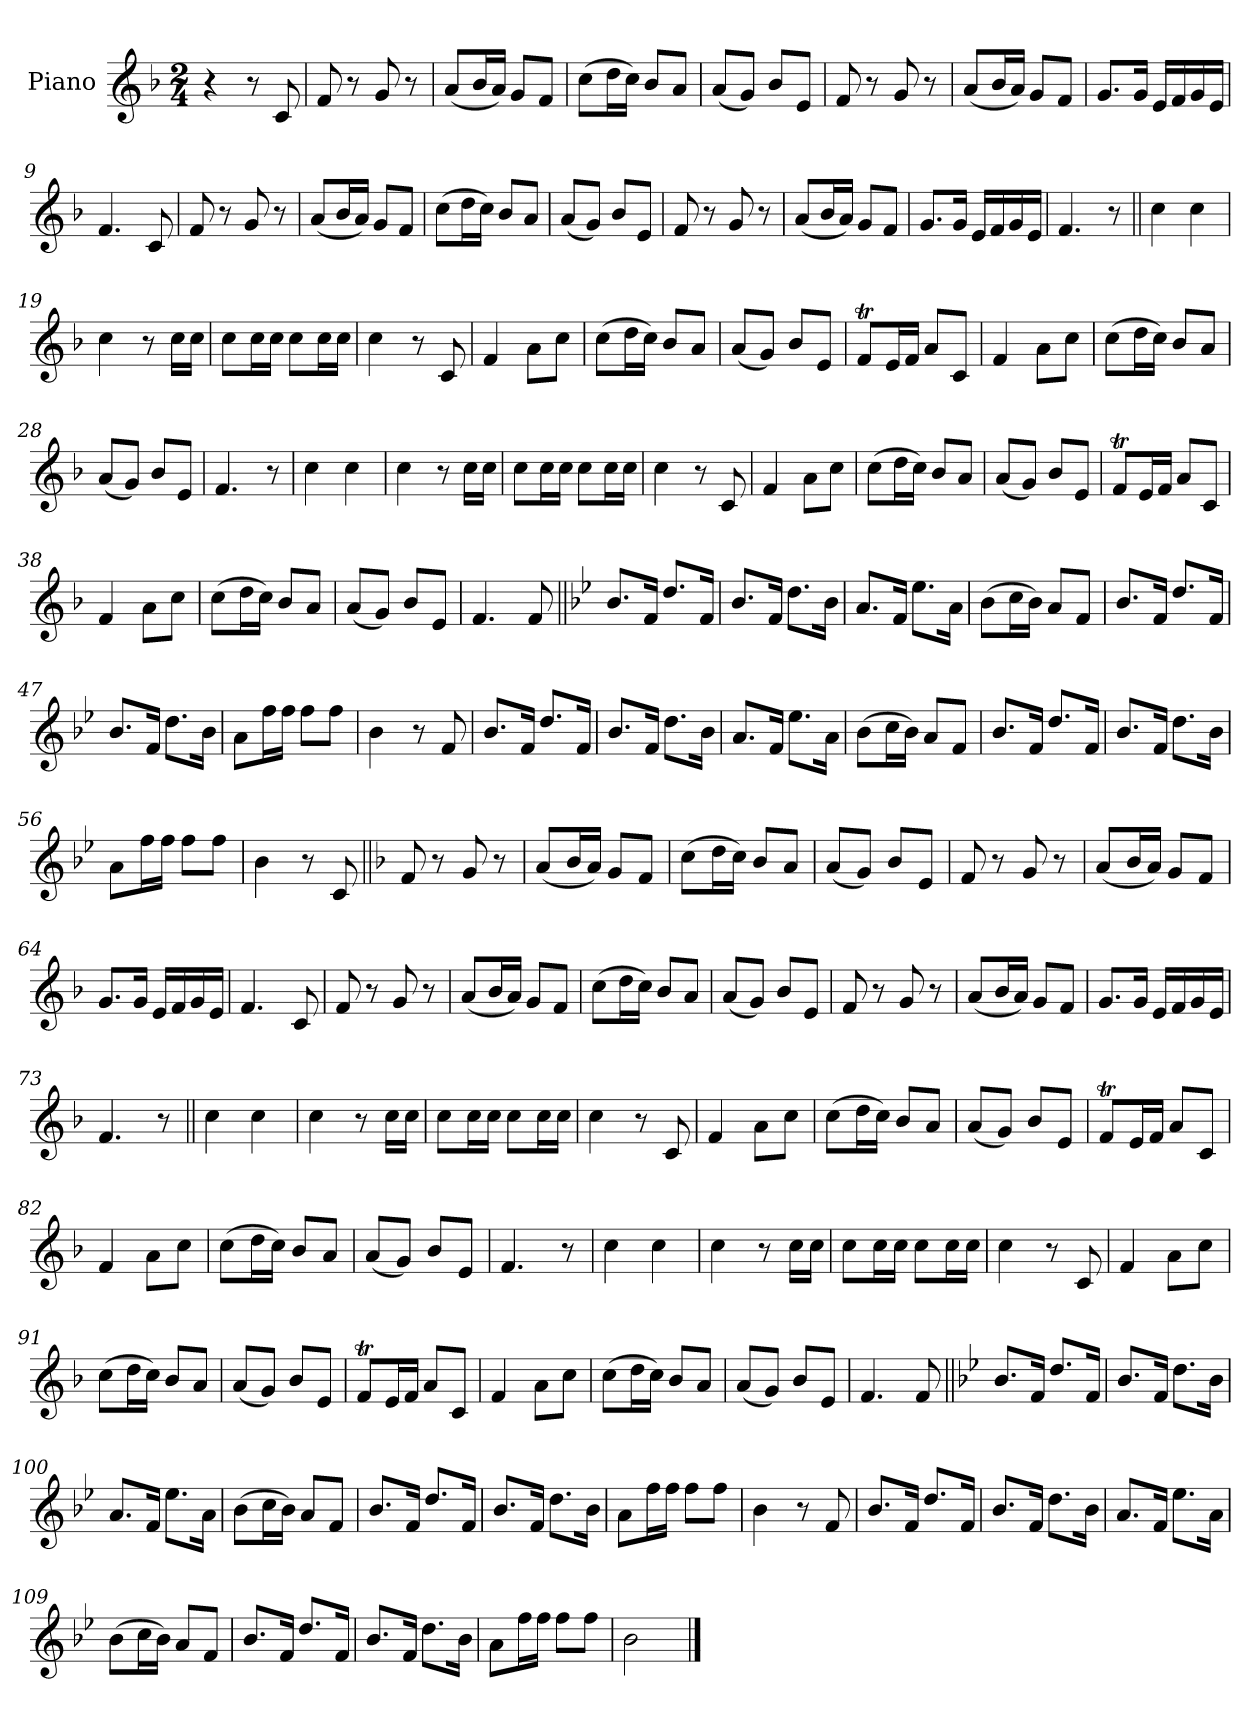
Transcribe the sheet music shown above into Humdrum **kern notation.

**kern
*part1
*staff1
*I"Piano
*I'Pno.
*clefG2
*k[b-]
*M2/4
=1
4r
8r
8c
=2
8f
8r
8g
8r
=3
(<8aL
16b-L
16aJJ)
8gL
8fJ
=4
(>8ccL
16ddL
16ccJJ)
8b-L
8aJ
=5
(<8aL
8gJ)
8b-L
8eJ
=6
8f
8r
8g
8r
=7
(<8aL
16b-L
16aJJ)
8gL
8fJ
=8
8.gL
16gJk
16eLL
16f
16g
16eJJ
=9
4.f
8c
=10
8f
8r
8g
8r
=11
(<8aL
16b-L
16aJJ)
8gL
8fJ
=12
(>8ccL
16ddL
16ccJJ)
8b-L
8aJ
=13
(<8aL
8gJ)
8b-L
8eJ
=14
8f
8r
8g
8r
=15
(<8aL
16b-L
16aJJ)
8gL
8fJ
=16
8.gL
16gJk
16eLL
16f
16g
16eJJ
=17
4.f
8r
=18||
4cc
4cc
=19
4cc
8r
16ccLL
16ccJJ
=20
8ccL
16ccL
16ccJJ
8ccL
16ccL
16ccJJ
=21
4cc
8r
8c
=22
4f
8aL
8ccJ
=23
(>8ccL
16ddL
16ccJJ)
8b-L
8aJ
=24
(<8aL
8gJ)
8b-L
8eJ
=25
8fTL
16eL
16fJJ
8aL
8cJ
=26
4f
8aL
8ccJ
=27
(>8ccL
16ddL
16ccJJ)
8b-L
8aJ
=28
(<8aL
8gJ)
8b-L
8eJ
=29
4.f
8r
=30
4cc
4cc
=31
4cc
8r
16ccLL
16ccJJ
=32
8ccL
16ccL
16ccJJ
8ccL
16ccL
16ccJJ
=33
4cc
8r
8c
=34
4f
8aL
8ccJ
=35
(>8ccL
16ddL
16ccJJ)
8b-L
8aJ
=36
(<8aL
8gJ)
8b-L
8eJ
=37
8fTL
16eL
16fJJ
8aL
8cJ
=38
4f
8aL
8ccJ
=39
(>8ccL
16ddL
16ccJJ)
8b-L
8aJ
=40
(<8aL
8gJ)
8b-L
8eJ
=41
4.f
8f
=42||
*k[b-e-]
8.b-L
16fJk
8.ddL
16fJk
=43
8.b-L
16fJk
8.ddL
16b-Jk
=44
8.aL
16fJk
8.ee-L
16aJk
=45
(>8b-L
16ccL
16b-JJ)
8aL
8fJ
=46
8.b-L
16fJk
8.ddL
16fJk
=47
8.b-L
16fJk
8.ddL
16b-Jk
=48
8aL
16ffL
16ffJJ
8ffL
8ffJ
=49
4b-
8r
8f
=50
8.b-L
16fJk
8.ddL
16fJk
=51
8.b-L
16fJk
8.ddL
16b-Jk
=52
8.aL
16fJk
8.ee-L
16aJk
=53
(>8b-L
16ccL
16b-JJ)
8aL
8fJ
=54
8.b-L
16fJk
8.ddL
16fJk
=55
8.b-L
16fJk
8.ddL
16b-Jk
=56
8aL
16ffL
16ffJJ
8ffL
8ffJ
=57
4b-
8r
8c
=58||
*k[b-]
8f
8r
8g
8r
=59
(<8aL
16b-L
16aJJ)
8gL
8fJ
=60
(>8ccL
16ddL
16ccJJ)
8b-L
8aJ
=61
(<8aL
8gJ)
8b-L
8eJ
=62
8f
8r
8g
8r
=63
(<8aL
16b-L
16aJJ)
8gL
8fJ
=64
8.gL
16gJk
16eLL
16f
16g
16eJJ
=65
4.f
8c
=66
8f
8r
8g
8r
=67
(<8aL
16b-L
16aJJ)
8gL
8fJ
=68
(>8ccL
16ddL
16ccJJ)
8b-L
8aJ
=69
(<8aL
8gJ)
8b-L
8eJ
=70
8f
8r
8g
8r
=71
(<8aL
16b-L
16aJJ)
8gL
8fJ
=72
8.gL
16gJk
16eLL
16f
16g
16eJJ
=73
4.f
8r
=74||
4cc
4cc
=75
4cc
8r
16ccLL
16ccJJ
=76
8ccL
16ccL
16ccJJ
8ccL
16ccL
16ccJJ
=77
4cc
8r
8c
=78
4f
8aL
8ccJ
=79
(>8ccL
16ddL
16ccJJ)
8b-L
8aJ
=80
(<8aL
8gJ)
8b-L
8eJ
=81
8fTL
16eL
16fJJ
8aL
8cJ
=82
4f
8aL
8ccJ
=83
(>8ccL
16ddL
16ccJJ)
8b-L
8aJ
=84
(<8aL
8gJ)
8b-L
8eJ
=85
4.f
8r
=86
4cc
4cc
=87
4cc
8r
16ccLL
16ccJJ
=88
8ccL
16ccL
16ccJJ
8ccL
16ccL
16ccJJ
=89
4cc
8r
8c
=90
4f
8aL
8ccJ
=91
(>8ccL
16ddL
16ccJJ)
8b-L
8aJ
=92
(<8aL
8gJ)
8b-L
8eJ
=93
8fTL
16eL
16fJJ
8aL
8cJ
=94
4f
8aL
8ccJ
=95
(>8ccL
16ddL
16ccJJ)
8b-L
8aJ
=96
(<8aL
8gJ)
8b-L
8eJ
=97
4.f
8f
=98||
*k[b-e-]
8.b-L
16fJk
8.ddL
16fJk
=99
8.b-L
16fJk
8.ddL
16b-Jk
=100
8.aL
16fJk
8.ee-L
16aJk
=101
(>8b-L
16ccL
16b-JJ)
8aL
8fJ
=102
8.b-L
16fJk
8.ddL
16fJk
=103
8.b-L
16fJk
8.ddL
16b-Jk
=104
8aL
16ffL
16ffJJ
8ffL
8ffJ
=105
4b-
8r
8f
=106
8.b-L
16fJk
8.ddL
16fJk
=107
8.b-L
16fJk
8.ddL
16b-Jk
=108
8.aL
16fJk
8.ee-L
16aJk
=109
(>8b-L
16ccL
16b-JJ)
8aL
8fJ
=110
8.b-L
16fJk
8.ddL
16fJk
=111
8.b-L
16fJk
8.ddL
16b-Jk
=112
8aL
16ffL
16ffJJ
8ffL
8ffJ
=113
2b-
==
*-
